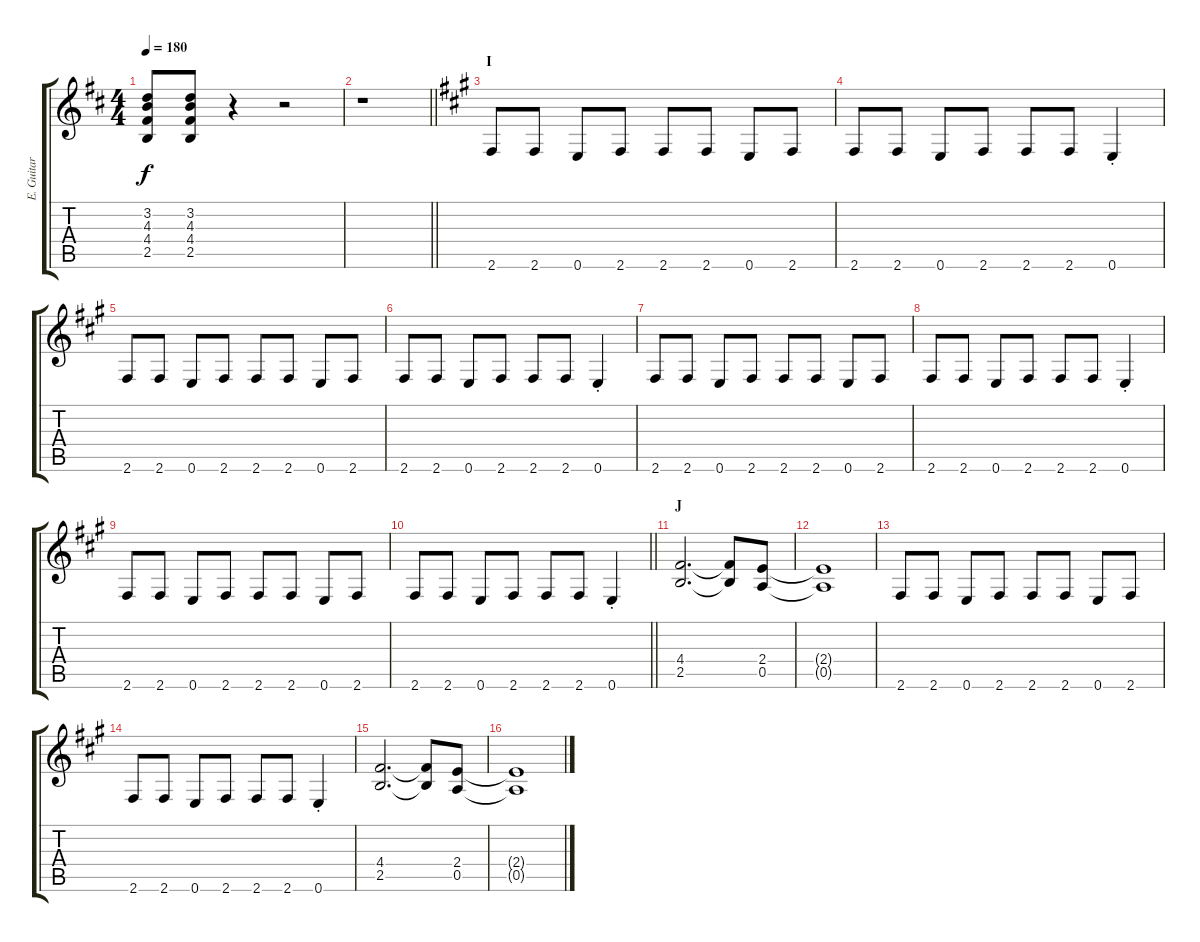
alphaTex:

\track ("E. Guitar II" "E. Guitar ") {instrument overdrivenguitar}
\staff {score tabs}
\tuning (E4 B3 G3 D3 A2 E2) {hide}
\ts (4 4)
\tempo 180
\clef g2
\ks d
(3.2 4.3 4.4 2.5).8{dy f} (3.2 4.3 4.4 2.5).8 r.4 r.2 |
\barLineRight lightlight
r.1 |
\section ("" "I")
\ks a
2.6.8 2.6.8 0.6.8 2.6.8 2.6.8 2.6.8 0.6.8 2.6.8 |
2.6.8 2.6.8 0.6.8 2.6.8 2.6.8 2.6.8 0.6{st}.4 |
2.6.8 2.6.8 0.6.8 2.6.8 2.6.8 2.6.8 0.6.8 2.6.8 |
2.6.8 2.6.8 0.6.8 2.6.8 2.6.8 2.6.8 0.6{st}.4 |
2.6.8 2.6.8 0.6.8 2.6.8 2.6.8 2.6.8 0.6.8 2.6.8 |
2.6.8 2.6.8 0.6.8 2.6.8 2.6.8 2.6.8 0.6{st}.4 |
2.6.8 2.6.8 0.6.8 2.6.8 2.6.8 2.6.8 0.6.8 2.6.8 |
\barLineRight lightlight
2.6.8 2.6.8 0.6.8 2.6.8 2.6.8 2.6.8 0.6{st}.4 |
\section ("" "J")
(4.4 2.5).2{d} (4.4{t} 2.5{t}).8 (2.4 0.5).8 |
(2.4{t} 0.5{t}).1 |
2.6.8 2.6.8 0.6.8 2.6.8 2.6.8 2.6.8 0.6.8 2.6.8 |
2.6.8 2.6.8 0.6.8 2.6.8 2.6.8 2.6.8 0.6{st}.4 |
(4.4 2.5).2{d} (4.4{t} 2.5{t}).8 (2.4 0.5).8 |
(2.4{t} 0.5{t}).1
